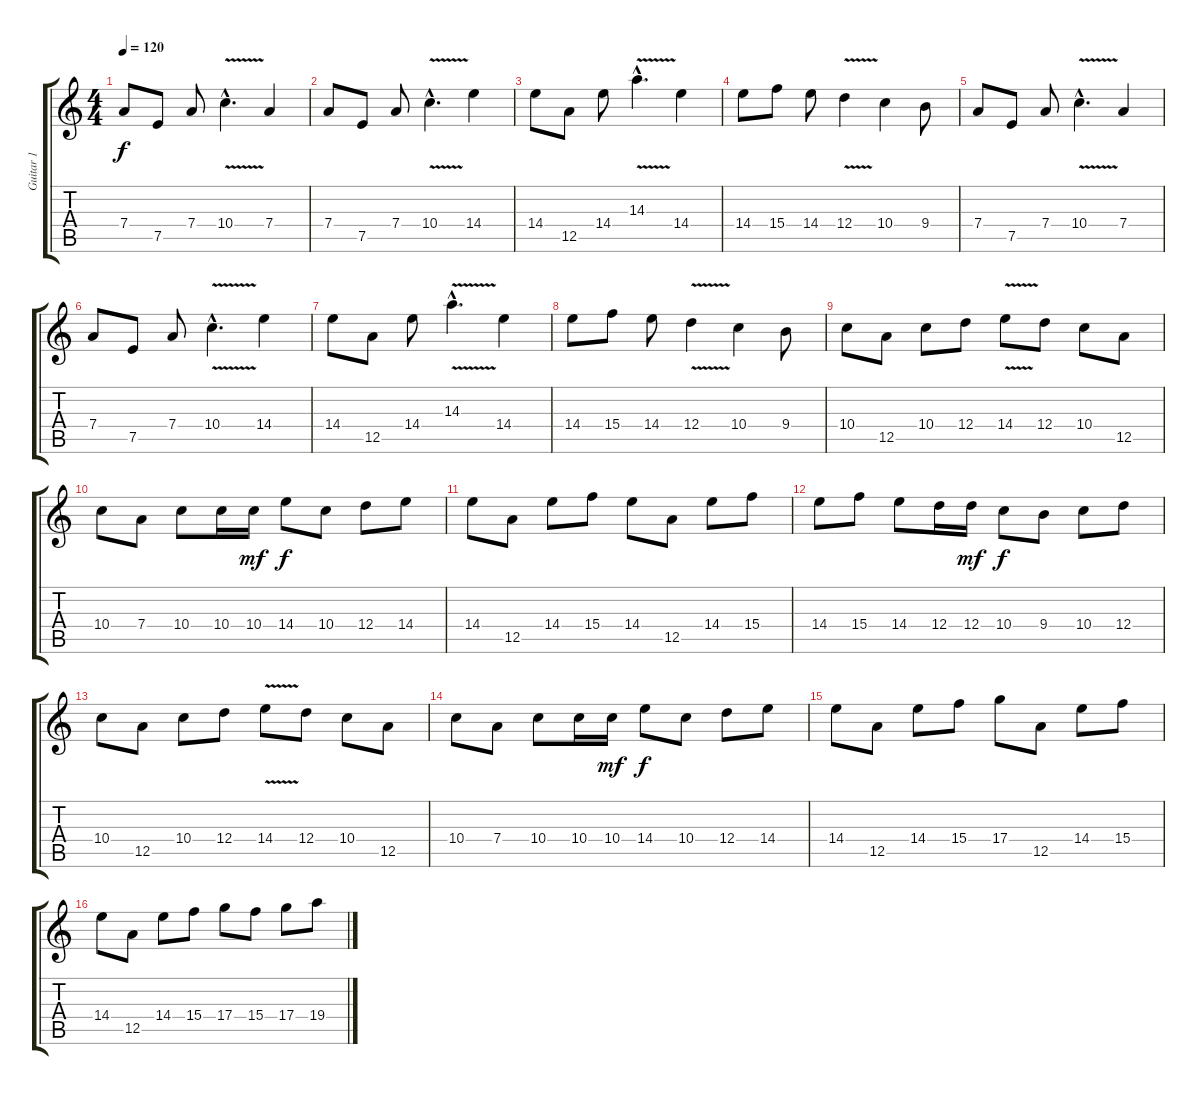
\track ("Guitar 1" "Guitar 1") {instrument acousticguitarsteel}
\staff {score tabs}
\tuning (E4 B3 G3 D3 A2 E2) {hide}
\ts (4 4)
\tempo 120
\clef g2
\ks c
7.4.8{dy f volume 13 instrument distortionguitar} 7.5.8{volume 13 instrument distortionguitar} 7.4.8{volume 13 instrument distortionguitar} 10.4{v hac}.4{d volume 13 instrument distortionguitar} 7.4.4{volume 13 instrument distortionguitar} |
7.4.8{volume 13 instrument distortionguitar} 7.5.8{volume 13 instrument distortionguitar} 7.4.8{volume 13 instrument distortionguitar} 10.4{v hac}.4{d volume 13 instrument distortionguitar} 14.4.4{volume 13 instrument distortionguitar} |
14.4.8{volume 13 instrument distortionguitar} 12.5.8{volume 13 instrument distortionguitar} 14.4.8{volume 13 instrument distortionguitar} 14.3{v hac}.4{d volume 13 instrument distortionguitar} 14.4.4{volume 13 instrument distortionguitar} |
14.4.8{volume 13 instrument distortionguitar} 15.4.8{volume 13 instrument distortionguitar} 14.4.8{volume 13 instrument distortionguitar} 12.4{v}.4{volume 13 instrument distortionguitar} 10.4.4{volume 13 instrument distortionguitar} 9.4.8{volume 13 instrument distortionguitar} |
7.4.8{volume 13 instrument distortionguitar} 7.5.8{volume 13 instrument distortionguitar} 7.4.8{volume 13 instrument distortionguitar} 10.4{v hac}.4{d volume 13 instrument distortionguitar} 7.4.4{volume 13 instrument distortionguitar} |
7.4.8{volume 13 instrument distortionguitar} 7.5.8{volume 13 instrument distortionguitar} 7.4.8{volume 13 instrument distortionguitar} 10.4{v hac}.4{d volume 13 instrument distortionguitar} 14.4.4{volume 13 instrument distortionguitar} |
14.4.8{volume 13 instrument distortionguitar} 12.5.8{volume 13 instrument distortionguitar} 14.4.8{volume 13 instrument distortionguitar} 14.3{v hac}.4{d volume 13 instrument distortionguitar} 14.4.4{volume 13 instrument distortionguitar} |
14.4.8{volume 13 instrument distortionguitar} 15.4.8{volume 13 instrument distortionguitar} 14.4.8{volume 13 instrument distortionguitar} 12.4{v}.4{volume 13 instrument distortionguitar} 10.4.4{volume 13 instrument distortionguitar} 9.4.8{volume 13 instrument distortionguitar} |
\section ("" "")
10.4.8{volume 13 instrument distortionguitar} 12.5.8{volume 13 instrument distortionguitar} 10.4.8{volume 13 instrument distortionguitar} 12.4.8{volume 13 instrument distortionguitar} 14.4{v}.8{volume 13 instrument distortionguitar} 12.4.8{volume 13 instrument distortionguitar} 10.4.8{volume 13 instrument distortionguitar} 12.5.8{volume 13 instrument distortionguitar} |
10.4.8{volume 13 instrument distortionguitar} 7.4.8{volume 13 instrument distortionguitar} 10.4.8{volume 13 instrument distortionguitar} 10.4.16{volume 13 instrument distortionguitar} 10.4.16{dy mf instrument distortionguitar} 14.4.8{dy f volume 13 instrument distortionguitar} 10.4.8{volume 13 instrument distortionguitar} 12.4.8{volume 13 instrument distortionguitar} 14.4.8{volume 13 instrument distortionguitar} |
14.4.8{volume 13 instrument distortionguitar} 12.5.8{volume 13 instrument distortionguitar} 14.4.8{volume 13 instrument distortionguitar} 15.4.8{volume 13 instrument distortionguitar} 14.4.8{volume 13 instrument distortionguitar} 12.5.8{volume 13 instrument distortionguitar} 14.4.8{volume 13 instrument distortionguitar} 15.4.8{volume 13 instrument distortionguitar} |
14.4.8{volume 13 instrument distortionguitar} 15.4.8{volume 13 instrument distortionguitar} 14.4.8{volume 13 instrument distortionguitar} 12.4.16{instrument distortionguitar} 12.4.16{dy mf volume 13 instrument distortionguitar} 10.4.8{dy f volume 13 instrument distortionguitar} 9.4.8{volume 13 instrument distortionguitar} 10.4.8{volume 13 instrument distortionguitar} 12.4.8{volume 13 instrument distortionguitar} |
10.4.8{volume 13 instrument distortionguitar} 12.5.8{volume 13 instrument distortionguitar} 10.4.8{volume 13 instrument distortionguitar} 12.4.8{volume 13 instrument distortionguitar} 14.4{v}.8{volume 13 instrument distortionguitar} 12.4.8{volume 13 instrument distortionguitar} 10.4.8{volume 13 instrument distortionguitar} 12.5.8{volume 13 instrument distortionguitar} |
10.4.8{volume 13 instrument distortionguitar} 7.4.8{volume 13 instrument distortionguitar} 10.4.8{volume 13 instrument distortionguitar} 10.4.16{volume 13 instrument distortionguitar} 10.4.16{dy mf instrument distortionguitar} 14.4.8{dy f volume 13 instrument distortionguitar} 10.4.8{volume 13 instrument distortionguitar} 12.4.8{volume 13 instrument distortionguitar} 14.4.8{volume 13 instrument distortionguitar} |
14.4.8{volume 13 instrument distortionguitar} 12.5.8{volume 13 instrument distortionguitar} 14.4.8{volume 13 instrument distortionguitar} 15.4.8{volume 13 instrument distortionguitar} 17.4.8{volume 13 instrument distortionguitar} 12.5.8{volume 13 instrument distortionguitar} 14.4.8{volume 13 instrument distortionguitar} 15.4.8{volume 13 instrument distortionguitar} |
14.4.8{volume 13 instrument distortionguitar} 12.5.8{volume 13 instrument distortionguitar} 14.4.8{volume 13 instrument distortionguitar} 15.4.8{volume 13 instrument distortionguitar} 17.4.8{volume 13 instrument distortionguitar} 15.4.8{volume 13 instrument distortionguitar} 17.4.8{volume 13 instrument distortionguitar} 19.4.8{volume 13 instrument distortionguitar}
